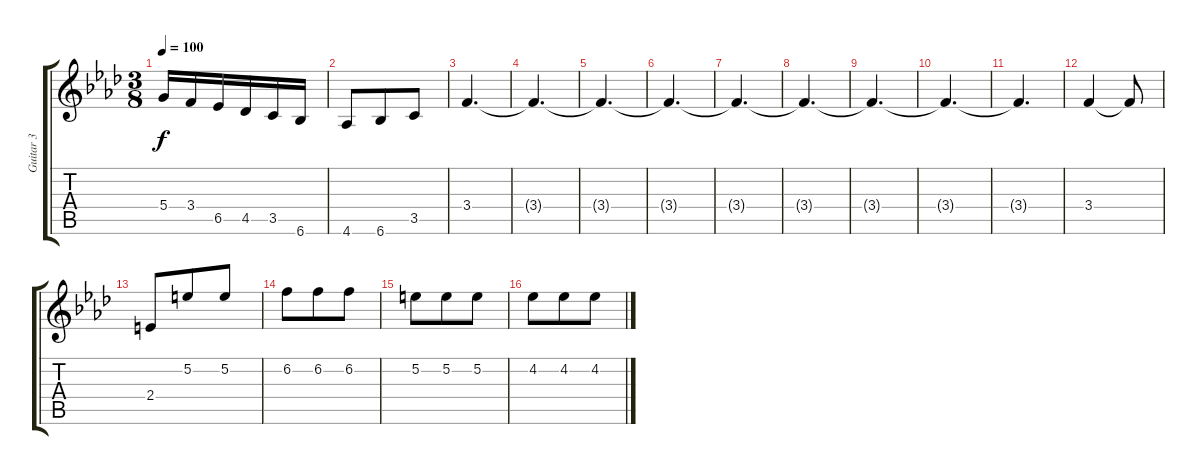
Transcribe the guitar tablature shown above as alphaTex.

\track ("Guitar 3" "Guitar 3") {instrument distortionguitar}
\staff {score tabs}
\tuning (E4 B3 G3 D3 A2 E2) {hide}
\ts (3 8)
\tempo 100
\clef g2
\ks ab
5.4.16{dy f} 3.4.16 6.5.16 4.5.16 3.5.16 6.6.16 |
4.6.8 6.6.8 3.5.8 |
3.4.4{d volume 0} |
3.4{t}.4{d} |
3.4{t}.4{d} |
3.4{t}.4{d} |
3.4{t}.4{d} |
3.4{t}.4{d} |
3.4{t}.4{d} |
3.4{t}.4{d} |
3.4{t}.4{d} |
3.4.4{volume 13} 3.4{t}.8 |
2.4.8 5.2.8 5.2.8 |
6.2.8 6.2.8 6.2.8 |
5.2.8 5.2.8 5.2.8 |
4.2.8 4.2.8 4.2.8
